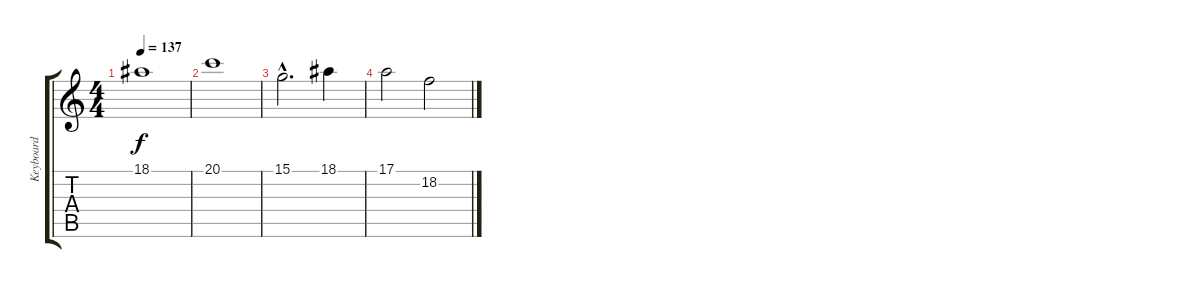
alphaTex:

\track ("Keyboard" "Keyboard") {instrument violin}
\staff {score tabs}
\tuning (E4 B3 G3 D3 A2 E2) {hide}
\ts (4 4)
\tempo 137
\clef g2
\ks c
18.1.1{dy f} |
20.1.1 |
15.1{hac}.2{d} 18.1.4 |
17.1.2 18.2.2
